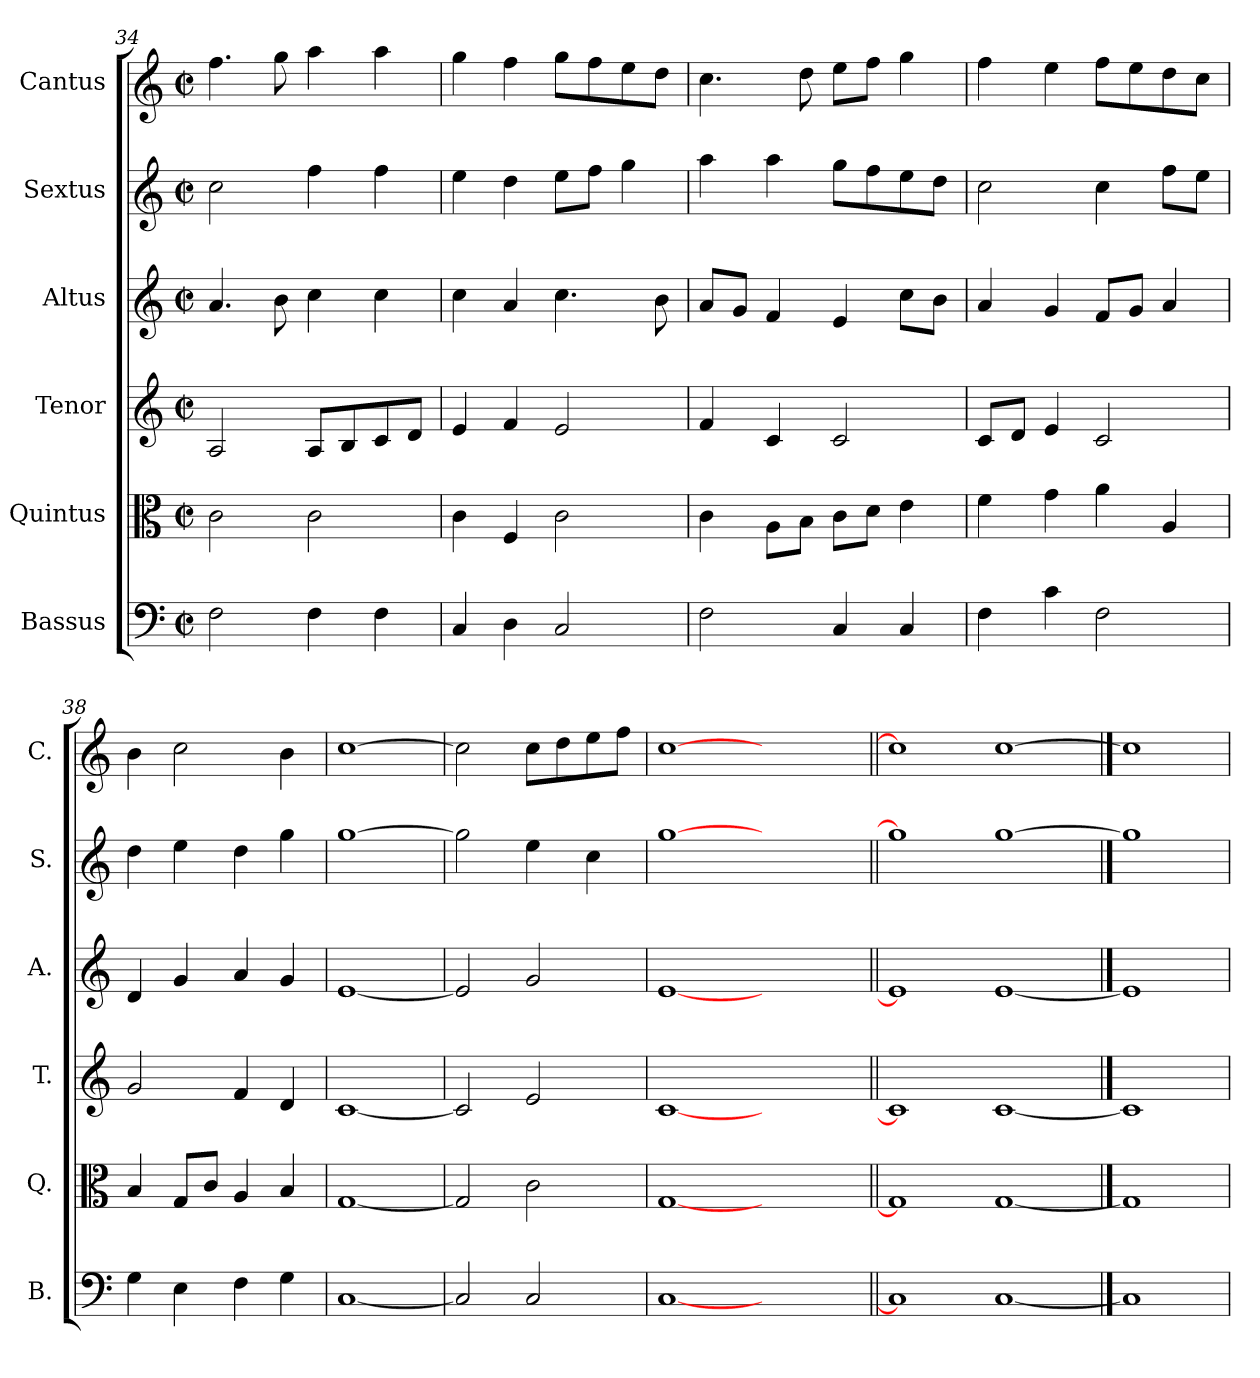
**kern	**kern	**kern	**kern	**kern	**kern
*part6	*part5	*part4	*part3	*part2	*part1
*staff6	*staff5	*staff4	*staff3	*staff2	*staff1
*I"Bassus	*I"Quintus	*I"Tenor	*I"Altus	*I"Sextus	*I"Cantus
*I'B.	*I'Q.	*I'T.	*I'A.	*I'S.	*I'C.
*clefF4	*clefC3	*clefG2	*clefG2	*clefG2	*clefG2
*k[]	*k[]	*k[]	*k[]	*k[]	*k[]
*C:	*C:	*C:	*C:	*C:	*C:
*M2/2	*M2/2	*M2/2	*M2/2	*M2/2	*M2/2
*met(c|)	*met(c|)	*met(c|)	*met(c|)	*met(c|)	*met(c|)
=34	=34	=34	=34	=34	=34
2F\	2c\	2A/	4.a/	2cc\	4.ff\
.	.	.	8b\	.	8gg\
4F\	2c\	8A/L	4cc\	4ff\	4aa\
.	.	8B/	.	.	.
4F\	.	8c/	4cc\	4ff\	4aa\
.	.	8d/J	.	.	.
=35	=35	=35	=35	=35	=35
4C/	4c\	4e/	4cc\	4ee\	4gg\
4D\	4F/	4f/	4a/	4dd\	4ff\
2C/	2c\	2e/	4.cc\	8ee\L	8gg\L
.	.	.	.	8ff\J	8ff\
.	.	.	.	4gg\	8ee\
.	.	.	8b\	.	8dd\J
=36	=36	=36	=36	=36	=36
2F\	4c\	4f/	8a/L	4aa\	4.cc\
.	.	.	8g/J	.	.
.	8A\L	4c/	4f/	4aa\	.
.	8B\J	.	.	.	8dd\
4C/	8c\L	2c/	4e/	8gg\L	8ee\L
.	8d\J	.	.	8ff\	8ff\J
4C/	4e\	.	8cc\L	8ee\	4gg\
.	.	.	8b\J	8dd\J	.
=37	=37	=37	=37	=37	=37
4F\	4f\	8c/L	4a/	2cc\	4ff\
.	.	8d/J	.	.	.
4c\	4g\	4e/	4g/	.	4ee\
2F\	4a\	2c/	8f/L	4cc\	8ff\L
.	.	.	8g/J	.	8ee\
.	4A/	.	4a/	8ff\L	8dd\
.	.	.	.	8ee\J	8cc\J
=38	=38	=38	=38	=38	=38
4G\	4B/	2g/	4d/	4dd\	4b\
4E\	8G/L	.	4g/	4ee\	2cc\
.	8c/J	.	.	.	.
4F\	4A/	4f/	4a/	4dd\	.
4G\	4B/	4d/	4g/	4gg\	4b\
=39	=39	=39	=39	=39	=39
[1C/	[1G/	[1c/	[1e/	[1gg\	[1cc\
=40	=40	=40	=40	=40	=40
2C/]	2G/]	2c/]	2e/]	2gg\]	2cc\]
2C/	2c\	2e/	2g/	4ee\	8cc\L
.	.	.	.	.	8dd\
.	.	.	.	4cc\	8ee\
.	.	.	.	.	8ff\J
=41	=41	=41	=41	=41	=41
*	*	*	*	*	*^
[1C/	[1G/	[1c/	[1e/	[1gg\	[1cc\	1ryy
1ryy	1ryy	1ryy	1ryy	1ryy	1ryy	1ryy
*	*	*	*	*	*v	*v
=42||	=42||	=42||	=42||	=42||	=42||
1C/]	1G/]	1c/]	1e/]	1gg\]	1cc\]
[1C/	[1G/	[1c/	[1e/	[1gg\	[1cc\
==43	==43	==43	==43	==43	==43
1C/]	1G/]	1c/]	1e/]	1gg\]	1cc\]
=	=	=	=	=	=
*-	*-	*-	*-	*-	*-
